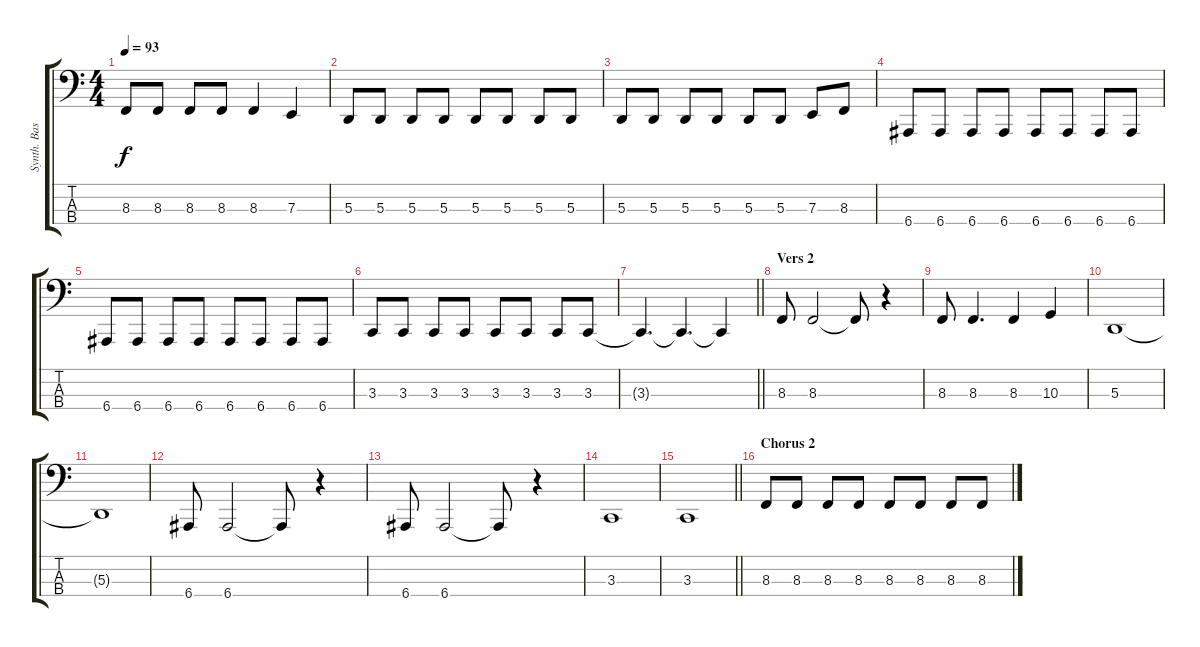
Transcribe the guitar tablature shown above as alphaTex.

\track ("Synth. Bass" "Synth. Bas") {instrument synthbrass1}
\staff {score tabs}
\tuning (G2 D2 A1 E1) {hide}
\ts (4 4)
\tempo 93
\clef f4
\ks c
8.3.8{dy f} 8.3.8 8.3.8 8.3.8 8.3.4 7.3.4 |
5.3.8 5.3.8 5.3.8 5.3.8 5.3.8 5.3.8 5.3.8 5.3.8 |
5.3.8 5.3.8 5.3.8 5.3.8 5.3.8 5.3.8 7.3.8 8.3.8 |
6.4.8 6.4.8 6.4.8 6.4.8 6.4.8 6.4.8 6.4.8 6.4.8 |
6.4.8 6.4.8 6.4.8 6.4.8 6.4.8 6.4.8 6.4.8 6.4.8 |
3.3.8 3.3.8 3.3.8 3.3.8 3.3.8 3.3.8 3.3.8 3.3.8 |
\barLineRight lightlight
3.3{t}.4{d} 3.3{t}.4{d volume 2} 3.3{t}.4 |
\section ("" "Vers 2")
8.3.8{volume 13} 8.3.2 8.3{t}.8 r.4 |
8.3.8 8.3.4{d} 8.3.4 10.3.4 |
5.3.1 |
5.3{t}.1 |
6.4.8 6.4.2 6.4{t}.8 r.4 |
6.4.8 6.4.2 6.4{t}.8 r.4 |
3.3.1 |
\barLineRight lightlight
3.3.1 |
\section ("" "Chorus 2")
8.3.8 8.3.8 8.3.8 8.3.8 8.3.8 8.3.8 8.3.8 8.3.8
